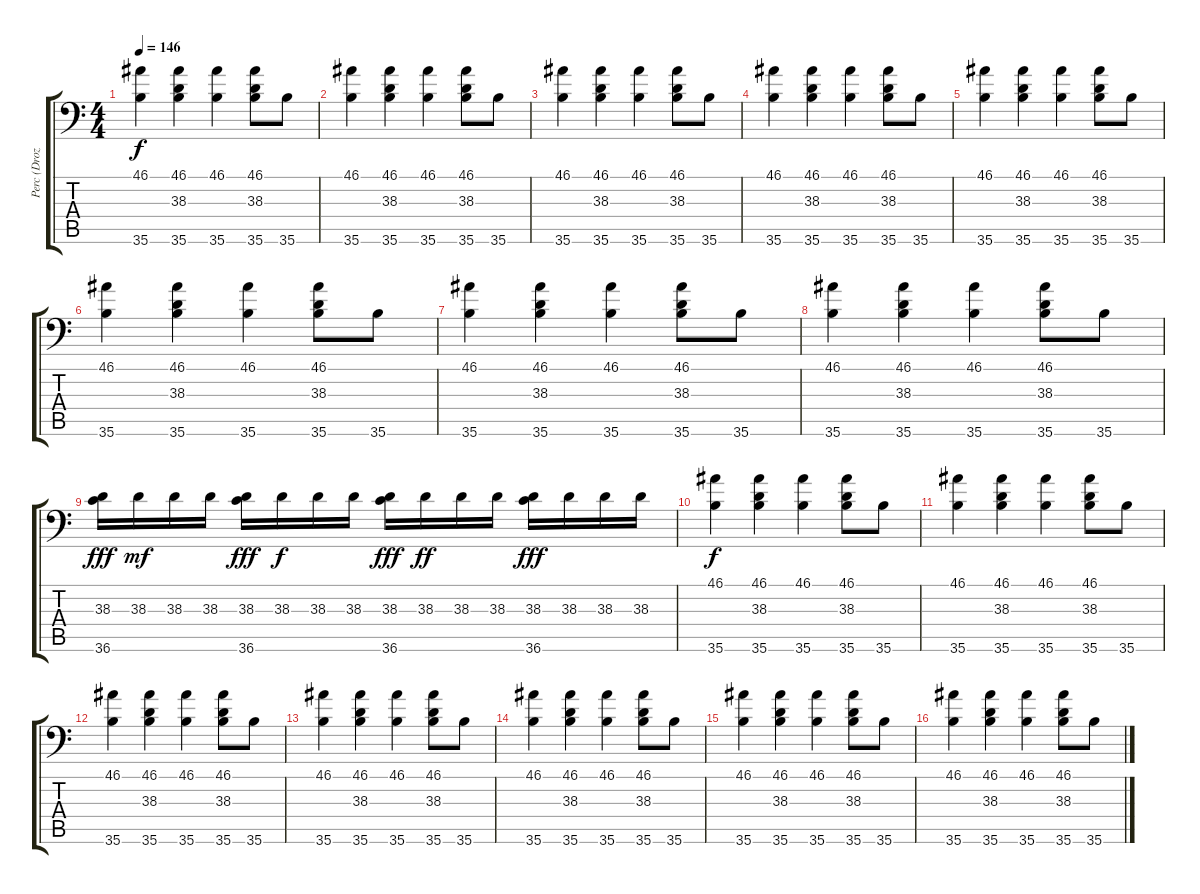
\track ("Perc (Drozd)" "Perc (Droz") {instrument acousticgrandpiano}
\staff {score tabs}
\tuning (C-1 C-1 C-1 C-1 C-1 C-1) {hide}
\ts (4 4)
\tempo 146
\clef f4
\ks c
(46.1 35.6).4{dy f} (46.1 38.3 35.6).4 (46.1 35.6).4 (46.1 38.3 35.6).8 35.6.8 |
(46.1 35.6).4 (46.1 38.3 35.6).4 (46.1 35.6).4 (46.1 38.3 35.6).8 35.6.8 |
(46.1 35.6).4 (46.1 38.3 35.6).4 (46.1 35.6).4 (46.1 38.3 35.6).8 35.6.8 |
(46.1 35.6).4 (46.1 38.3 35.6).4 (46.1 35.6).4 (46.1 38.3 35.6).8 35.6.8 |
(46.1 35.6).4 (46.1 38.3 35.6).4 (46.1 35.6).4 (46.1 38.3 35.6).8 35.6.8 |
(46.1 35.6).4 (46.1 38.3 35.6).4 (46.1 35.6).4 (46.1 38.3 35.6).8 35.6.8 |
(46.1 35.6).4 (46.1 38.3 35.6).4 (46.1 35.6).4 (46.1 38.3 35.6).8 35.6.8 |
(46.1 35.6).4 (46.1 38.3 35.6).4 (46.1 35.6).4 (46.1 38.3 35.6).8 35.6.8 |
(38.3 36.6).16{dy fff} 38.3.16{dy mf} 38.3.16 38.3.16 (38.3 36.6).16{dy fff} 38.3.16{dy f} 38.3.16 38.3.16 (38.3 36.6).16{dy fff} 38.3.16{dy ff} 38.3.16 38.3.16 (38.3 36.6).16{dy fff} 38.3.16 38.3.16 38.3.16 |
(46.1 35.6).4{dy f} (46.1 38.3 35.6).4 (46.1 35.6).4 (46.1 38.3 35.6).8 35.6.8 |
(46.1 35.6).4 (46.1 38.3 35.6).4 (46.1 35.6).4 (46.1 38.3 35.6).8 35.6.8 |
(46.1 35.6).4 (46.1 38.3 35.6).4 (46.1 35.6).4 (46.1 38.3 35.6).8 35.6.8 |
(46.1 35.6).4 (46.1 38.3 35.6).4 (46.1 35.6).4 (46.1 38.3 35.6).8 35.6.8 |
(46.1 35.6).4 (46.1 38.3 35.6).4 (46.1 35.6).4 (46.1 38.3 35.6).8 35.6.8 |
(46.1 35.6).4 (46.1 38.3 35.6).4 (46.1 35.6).4 (46.1 38.3 35.6).8 35.6.8 |
(46.1 35.6).4 (46.1 38.3 35.6).4 (46.1 35.6).4 (46.1 38.3 35.6).8 35.6.8
